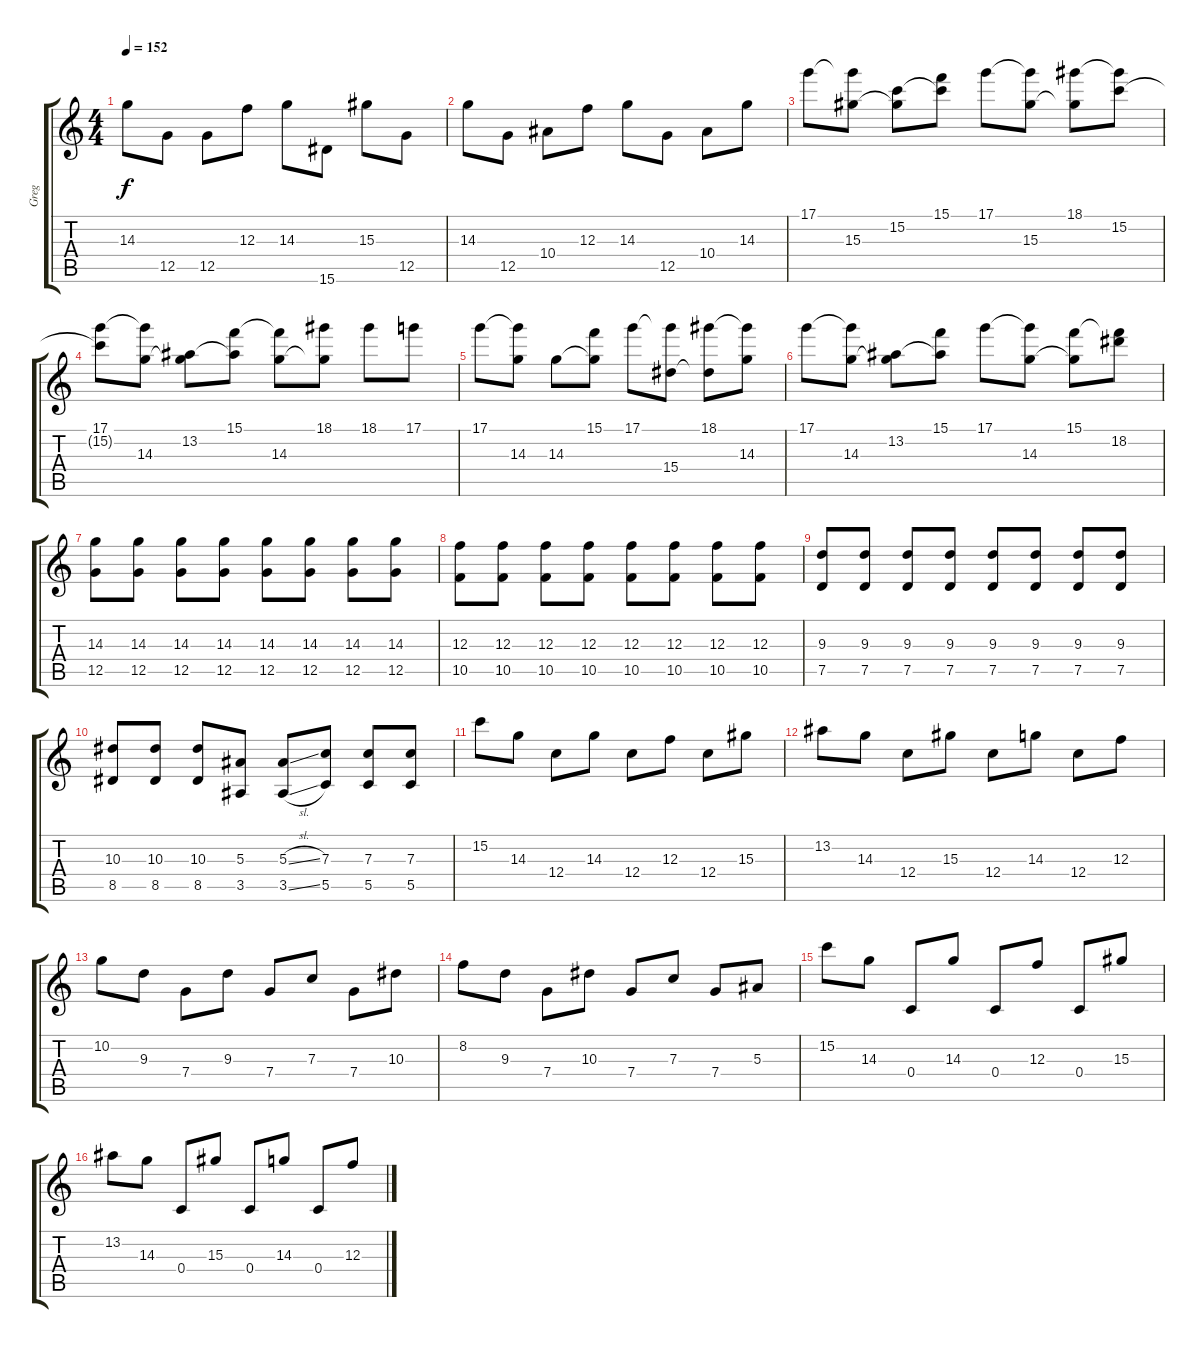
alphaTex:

\track ("Greg" "Greg") {instrument distortionguitar}
\staff {score tabs}
\tuning (D4 A3 F3 C3 G2 C2) {hide}
\ts (4 4)
\tempo 152
\clef g2
\ks c
14.3.8{dy f} 12.5.8 12.5.8 12.3.8 14.3.8 15.6.8 15.3.8 12.5.8 |
14.3.8 12.5.8 10.4.8 12.3.8 14.3.8 12.5.8 10.4.8 14.3.8 |
17.1.8 (17.1{t} 15.3).8 (15.2 15.3{t}).8 (15.1 15.2{t}).8 17.1.8 (17.1{t} 15.3).8 (18.1 15.3{t}).8 (18.1{t} 15.2).8 |
(17.1 15.2{t}).8 (17.1{t} 14.3).8 (13.2 14.3{t}).8 (15.1 13.2{t}).8 (15.1{t} 14.3).8 (18.1 14.3{t}).8 18.1.8 17.1.8 |
17.1.8 (17.1{t} 14.3).8 14.3.8 (15.1 14.3{t}).8 17.1.8 (17.1{t} 15.4).8 (18.1 15.4{t}).8 (18.1{t} 14.3).8 |
17.1.8 (17.1{t} 14.3).8 (13.2 14.3{t}).8 (15.1 13.2{t}).8 17.1.8 (17.1{t} 14.3).8 (15.1 14.3{t}).8 (15.1{t} 18.2).8 |
(14.3 12.5).8 (14.3 12.5).8 (14.3 12.5).8 (14.3 12.5).8 (14.3 12.5).8 (14.3 12.5).8 (14.3 12.5).8 (14.3 12.5).8 |
(12.3 10.5).8 (12.3 10.5).8 (12.3 10.5).8 (12.3 10.5).8 (12.3 10.5).8 (12.3 10.5).8 (12.3 10.5).8 (12.3 10.5).8 |
(9.3 7.5).8 (9.3 7.5).8 (9.3 7.5).8 (9.3 7.5).8 (9.3 7.5).8 (9.3 7.5).8 (9.3 7.5).8 (9.3 7.5).8 |
(10.3 8.5).8 (10.3 8.5).8 (10.3 8.5).8 (5.3 3.5).8 (5.3{sl} 3.5{sl}).8 (7.3 5.5).8 (7.3 5.5).8 (7.3 5.5).8 |
15.2.8 14.3.8 12.4.8 14.3.8 12.4.8 12.3.8 12.4.8 15.3.8 |
13.2.8 14.3.8 12.4.8 15.3.8 12.4.8 14.3.8 12.4.8 12.3.8 |
10.2.8 9.3.8 7.4.8 9.3.8 7.4.8 7.3.8 7.4.8 10.3.8 |
8.2.8 9.3.8 7.4.8 10.3.8 7.4.8 7.3.8 7.4.8 5.3.8 |
15.2.8 14.3.8 0.4.8 14.3.8 0.4.8 12.3.8 0.4.8 15.3.8 |
13.2.8 14.3.8 0.4.8 15.3.8 0.4.8 14.3.8 0.4.8 12.3.8
